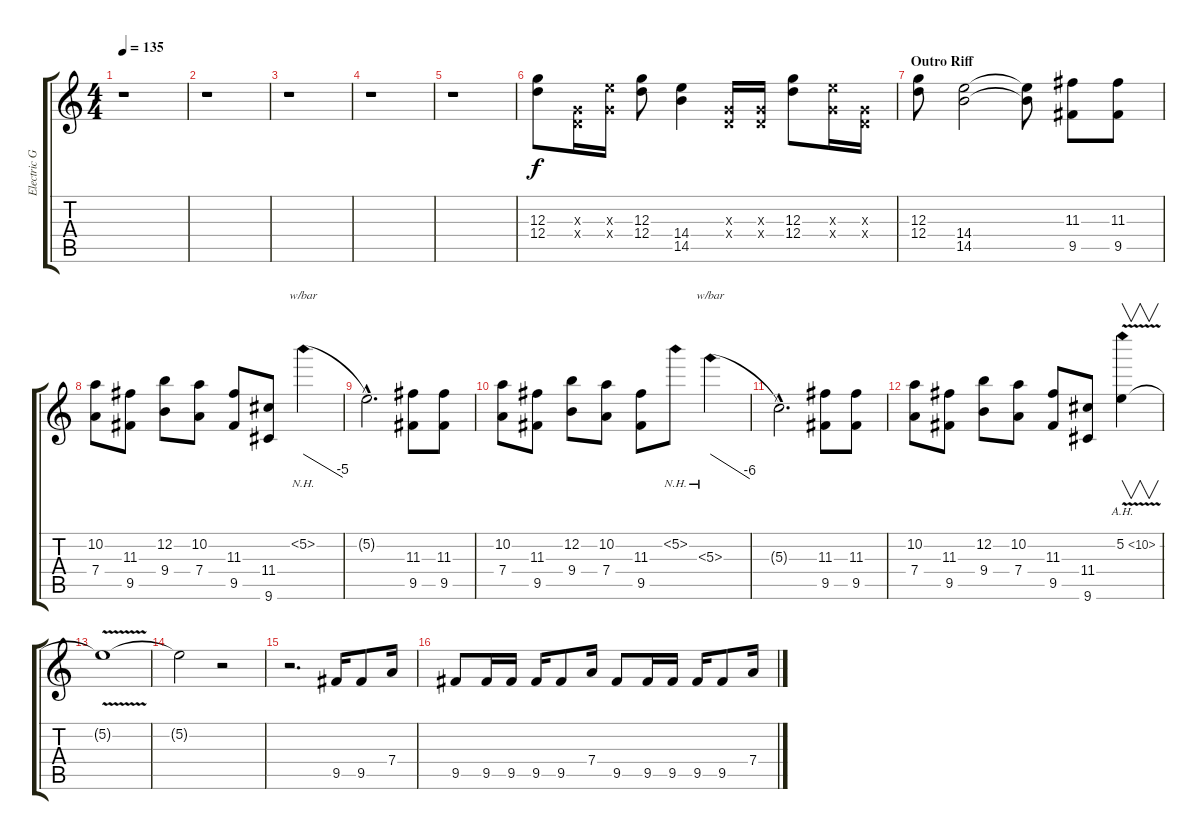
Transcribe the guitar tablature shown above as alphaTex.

\track ("Electric Guitar II" "Electric G") {instrument distortionguitar}
\staff {score tabs}
\tuning (E4 B3 G3 D3 A2 E2) {hide}
\ts (4 4)
\tempo 135
\clef g2
\ks c
r.1{dy f} |
r.1 |
r.1 |
r.1 |
r.1 |
(12.3 12.4).8 (0.3{x} 0.4{x}).16 (0.3{x} 14.4{x}).16 (12.3 12.4).8 (14.4 14.5).4 (0.3{x} 0.4{x}).16 (0.3{x} 0.4{x}).16 (12.3 12.4).8 (0.3{x} 14.4{x}).16 (0.3{x} 0.4{x}).16 |
\section ("" "Outro Riff")
(12.3 12.4).8 (14.4 14.5).2 (14.4{t} 14.5{t}).8 (11.3 9.5).8 (11.3 9.5).8 |
(10.2 7.4).8 (11.3 9.5).8 (12.2 9.4).8 (10.2 7.4).8 (11.3 9.5).8 (11.4 9.6).8 5.2{nh}.4{tbe (dive default 0 0 60 -20)} |
5.2{hac t}.2{d} (11.3 9.5).8 (11.3 9.5).8 |
(10.2 7.4).8 (11.3 9.5).8 (12.2 9.4).8 (10.2 7.4).8 (11.3 9.5).8 5.2{nh}.8 5.3{nh}.4{tbe (dive default 0 0 60 -24)} |
5.3{hac t}.2{d} (11.3 9.5).8 (11.3 9.5).8 |
(10.2 7.4).8 (11.3 9.5).8 (12.2 9.4).8 (10.2 7.4).8 (11.3 9.5).8 (11.4 9.6).8 5.2{ah 5 v}.4{v} |
5.2{t}.1 |
5.2{t}.2 r.2 |
r.2{d} 9.5.16 9.5.8 7.4.16 |
9.5.8 9.5.16 9.5.16 9.5.16 9.5.8 7.4.16 9.5.8 9.5.16 9.5.16 9.5.16 9.5.8 7.4.16
